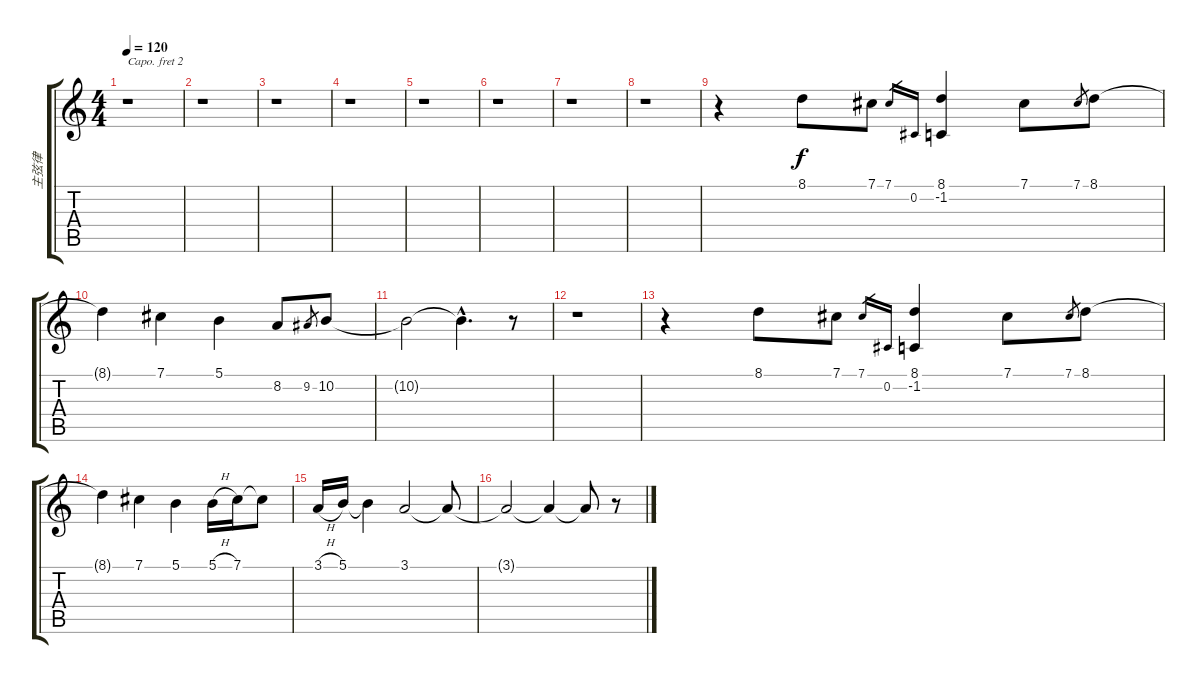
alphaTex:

\track ("主弦律" "主弦律") {instrument harmonica}
\staff {score tabs}
\capo 2
\tuning (E4 B3 G3 D3 A2 E2) {hide}
\ts (4 4)
\tempo 120
\clef g2
\ks c
r.1{dy f} |
r.1 |
r.1 |
r.1 |
r.1 |
r.1 |
r.1 |
r.1 |
r.4 8.1.8 7.1.8 7.1.16{gr} 0.2.16{gr} (8.1 -1.2).4 7.1.8 7.1.8{gr} 8.1.8 |
8.1{t}.4 7.1.4 5.1.4 8.2.8 9.2.8{gr} 10.2.8 |
10.2{t}.2 10.2{hac t}.4{d} r.8 |
r.1 |
r.4 8.1.8 7.1.8 7.1.16{gr} 0.2.16{gr} (8.1 -1.2).4 7.1.8 7.1.8{gr} 8.1.8 |
8.1{t}.4 7.1.4 5.1.4 5.1{h}.16 7.1.16 7.1{t}.8 |
3.1{h}.16 5.1.16 5.1{t}.4 3.1.2 3.1{t}.8 |
3.1{t}.2 3.1{t}.4 3.1{t}.8 r.8
